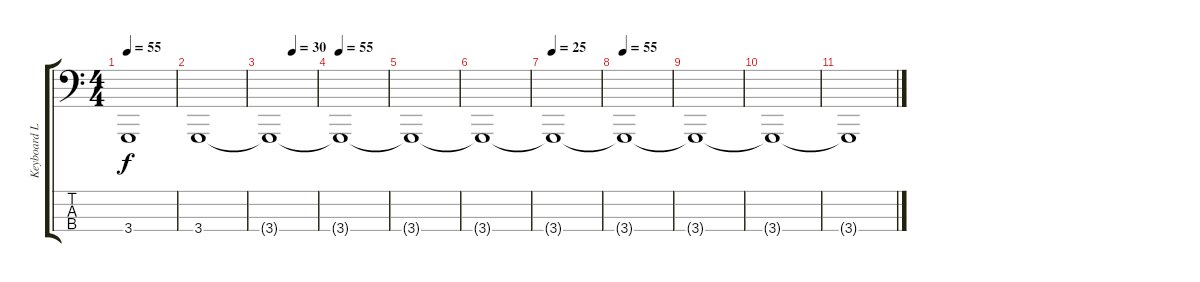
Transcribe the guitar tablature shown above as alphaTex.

\track ("Keyboard LH" "Keyboard L") {instrument synthstrings1}
\staff {score tabs}
\tuning (G2 D2 A1 E1) {hide}
\ts (4 4)
\tempo 55
\clef f4
\ks c
3.4{t}.1{dy f} |
3.4.1 |
\tempo (30 0.5)
3.4{t}.1 |
\tempo 55
3.4{t}.1 |
3.4{t}.1 |
3.4{t}.1 |
\tempo 25
3.4{t}.1 |
\tempo 55
3.4{t}.1 |
3.4{t}.1 |
3.4{t}.1 |
3.4{t}.1{volume 0}
